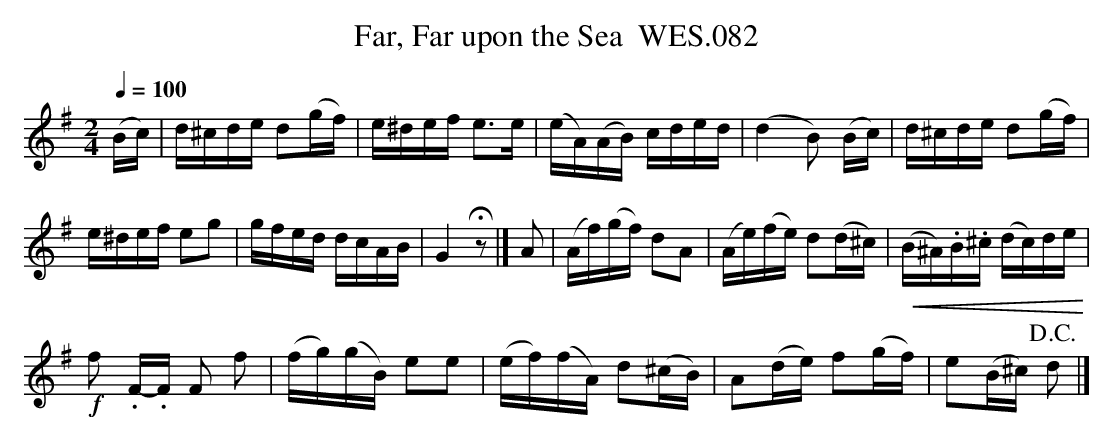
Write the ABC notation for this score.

X:1
T:Far, Far upon the Sea  WES.082
M:2/4
L:1/16
Q:1/4=100
K:G
(Bc)|d^cde d2(gf)|e^def e2>e2|(eA)(AB) cded|(d4B2) (Bc)|d^cde d2(gf)|
e^def e2g2|gfed dcAB|G4!fermata!z2|]A2|(Af)(gf) d2A2|(Ae)(fe) d2(d^c)|!<(!(B^A).B.^c (dc)de!<)!|
!f!f2 .F-.F F2 f2|(fg)(gB) e2e2|(ef)(fA) d2(^cB)|A2(de) f2(gf)|e2(B^c) !D.C.!d2|]
